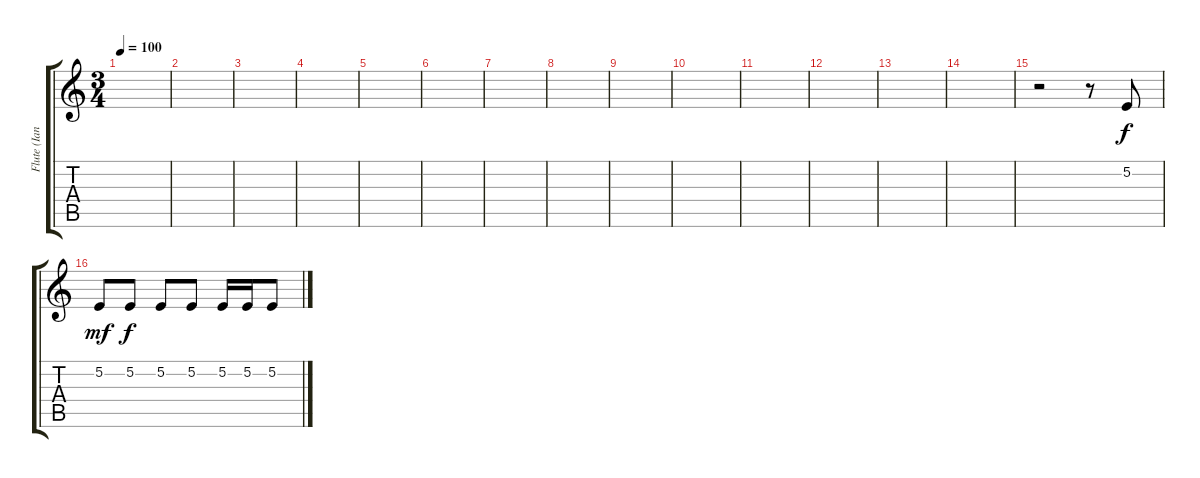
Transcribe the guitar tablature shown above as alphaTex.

\track ("Flute (Ian Anderson)" "Flute (Ian") {instrument flute}
\staff {score tabs}
\tuning (E4 B3 G3 D3 A2 E2) {hide}
\ts (3 4)
\tempo 100
\clef g2
\ks c
|
|
|
|
|
|
|
|
|
|
|
|
|
|
r.2 r.8 5.2.8 |
5.2.8{dy mf} 5.2.8{dy f} 5.2.8 5.2.8 5.2.16 5.2.16 5.2.8
